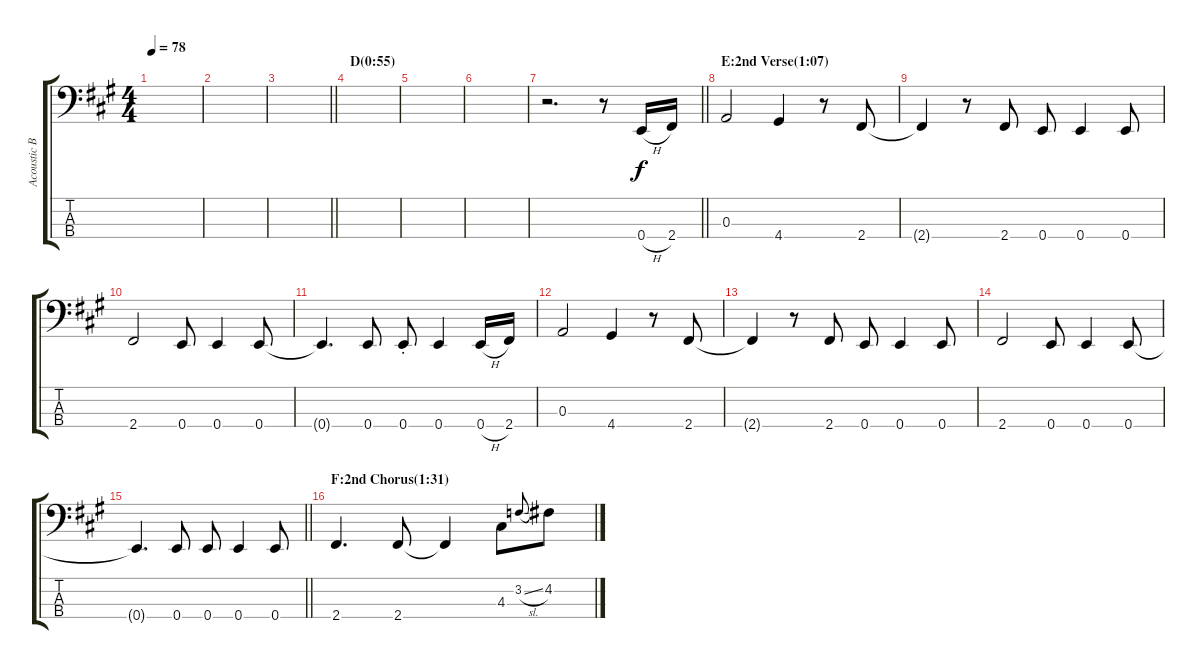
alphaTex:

\track ("Acoustic Bass" "Acoustic B") {instrument electricbassfinger}
\staff {score tabs}
\tuning (G2 D2 A1 E1) {hide}
\ts (4 4)
\tempo 78
\clef f4
\ks a
|
|
\barLineRight lightlight
|
\section ("" "D(0:55)")
|
|
|
\barLineRight lightlight
r.2{d} r.8 0.4{h}.16 2.4.16 |
\section ("" "E:2nd Verse(1:07)")
0.3.2 4.4.4 r.8 2.4.8 |
2.4{t}.4 r.8 2.4.8 0.4.8 0.4.4 0.4.8 |
2.4.2 0.4.8 0.4.4 0.4.8 |
0.4{t}.4{d} 0.4.8 0.4{st}.8 0.4.4 0.4{h}.16 2.4.16 |
0.3.2 4.4.4 r.8 2.4.8 |
2.4{t}.4 r.8 2.4.8 0.4.8 0.4.4 0.4.8 |
2.4.2 0.4.8 0.4.4 0.4.8 |
\barLineRight lightlight
0.4{t}.4{d} 0.4.8 0.4.8 0.4.4 0.4.8 |
\section ("" "F:2nd Chorus(1:31)")
2.4.4{d} 2.4.8 2.4{t}.4 4.3.8 3.2{sl}.8{gr onbeat} 4.2.8
